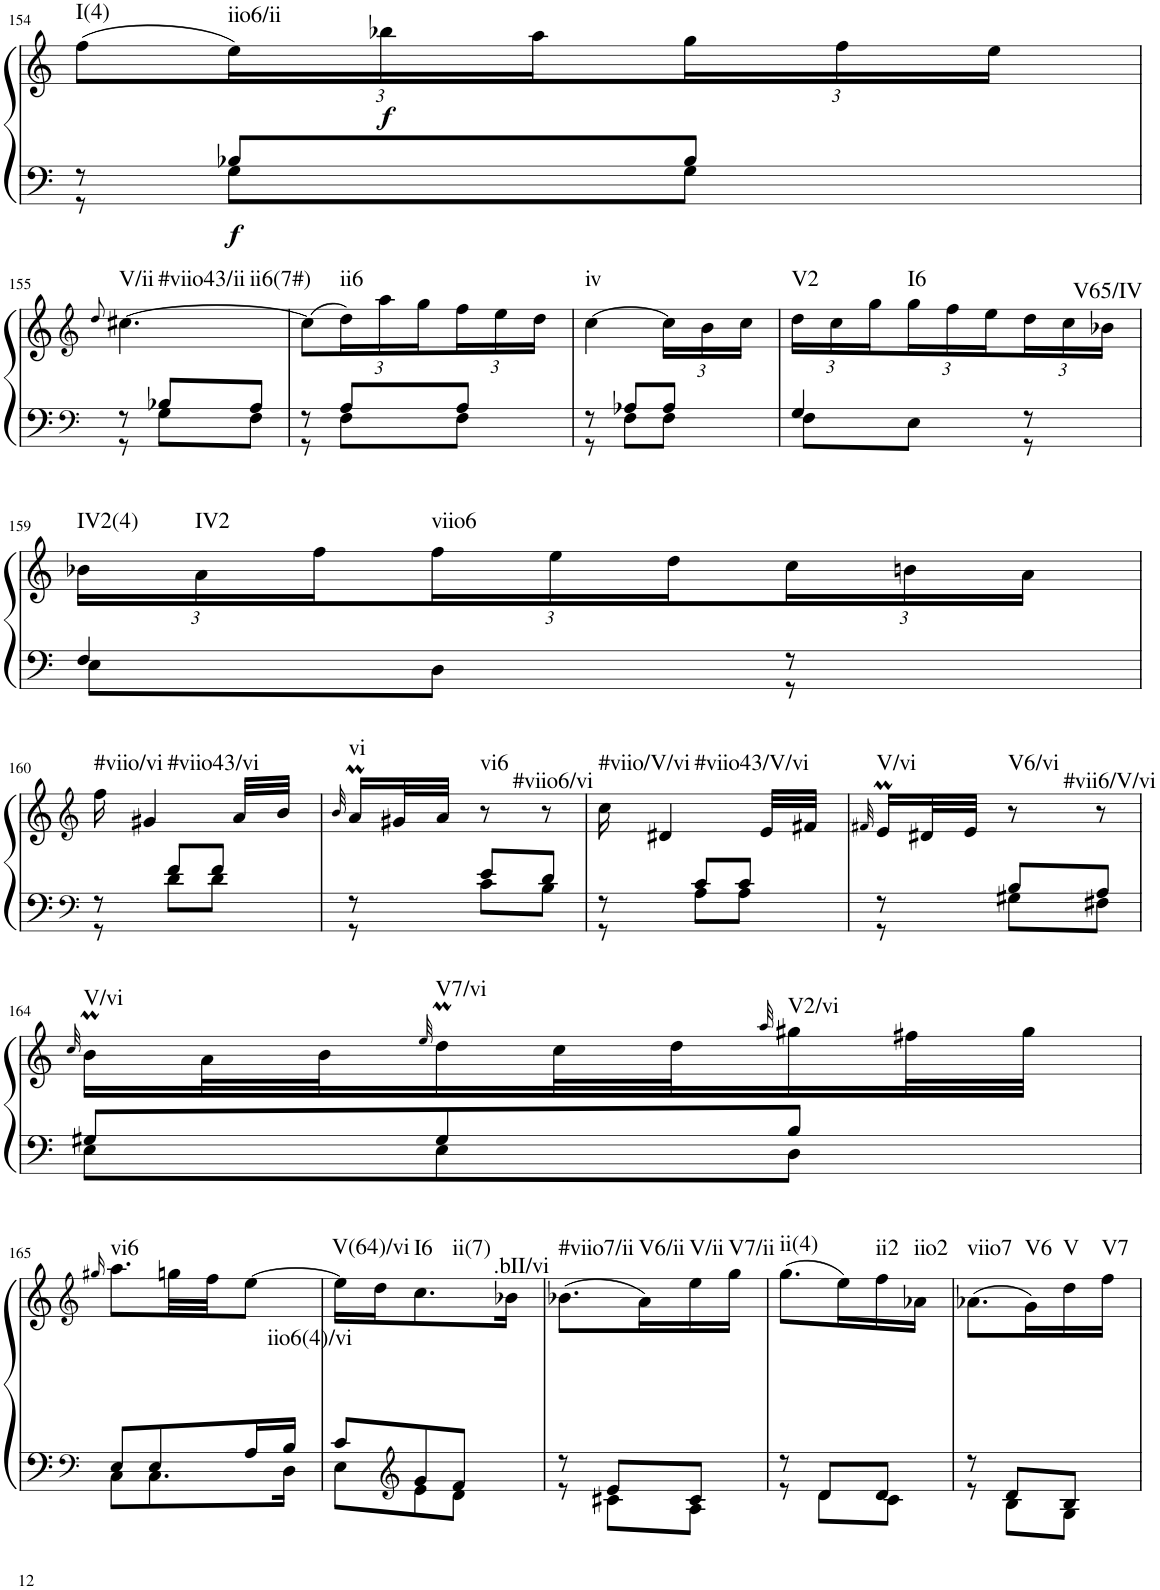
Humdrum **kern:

**kern	**kern	**dynam	**harte
*part1	*part1	*part1	*part1
*staff2	*staff1	*staff1/2	*
*I"unbenannt	*	*	*
!!LO:PB:g=z
*clefF4	*clefG2	*	*
*k[]	*k[]	*	*
*M3/8	*M3/8	*	*
=154	=154	=154	=154
*^	*	*	*
!	!	!	!	!LO:H:kt=I(4)
8r	8r	(8ff\L	.	N
*	*	*Xbrackettup	*	*
!	!	!	!LO:DY:b=2	!LO:H:kt=iio6/ii
8B-X/L	8G\L	24ee\L)	f	N
!	!	!	!LO:DY:b	!
.	.	24bb-X\	f	.
.	.	24aa\	.	.
8B-/J	8G\J	24gg\	.	.
.	.	24ff\	.	.
.	.	24ee\JJ	.	.
!!LO:LB:g=z
=155	=155	=155	=155	=155
*clefF4	*	*clefG2	*	*
.	.	8qdd/	.	.
!	!	!	!	!LO:H:n=1:kt=V/ii
!	!	!	!	!LO:H:n=2:kt=#viio43/ii
!	!	!	!	!LO:H:n=3:kt=ii6(7#)
8r	8r	[4.cc#X\	.	N N N
8B-X/L	8G\L	.	.	.
8A/J	8F\J	.	.	.
=156	=156	=156	=156	=156
8r	8r	(8cc#\L]	.	.
!	!	!	!	!LO:H:kt=ii6
8A/L	8F\L	24dd\L)	.	N
.	.	24aa\	.	.
.	.	24gg\	.	.
8A/J	8F\J	24ff\	.	.
.	.	24ee\	.	.
.	.	24dd\JJ	.	.
=157	=157	=157	=157	=157
!	!	!	!	!LO:H:kt=iv
8r	8r	[4cc\	.	N
8A-X/L	8F\L	.	.	.
8A-/J	8F\J	24cc\LL]	.	.
.	.	24b\	.	.
.	.	24cc\JJ	.	.
=158	=158	=158	=158	=158
!	!	!	!	!LO:H:kt=V2
4G/	8F\L	24dd\LL	.	N
.	.	24cc\	.	.
.	.	24gg\	.	.
!	!	!	!	!LO:H:kt=I6
.	8E\J	24gg\	.	N
.	.	24ff\	.	.
.	.	24ee\	.	.
8r	8r	24dd\	.	.
.	.	24cc\	.	.
!	!	!	!	!LO:H:kt=V65/IV
.	.	24b-X\JJ	.	N
!!LO:LB:g=z
=159	=159	=159	=159	=159
!	!	!	!	!LO:H:kt=IV2(4)
4F/	8E\L	24b-X\LL	.	N
!	!	!	!	!LO:H:kt=IV2
.	.	24a\	.	N
.	.	24ff\	.	.
!	!	!	!	!LO:H:kt=viio6
.	8D\J	24ff\	.	N
.	.	24ee\	.	.
.	.	24dd\	.	.
8r	8r	24cc\	.	.
.	.	24bn\	.	.
.	.	24a\JJ	.	.
!!LO:LB:g=z
=160	=160	=160	=160	=160
*clefF4	*	*clefG2	*	*
!	!	!	!	!LO:H:kt=#viio/vi
8r	8r	16ff\	.	N
!	!	!	!	!LO:H:kt=#viio43/vi
.	.	4g#X/	.	N
8f/L	8d\L	.	.	.
8f/J	8d\J	.	.	.
.	.	32a/LLL	.	.
.	.	32b/JJJ	.	.
=161	=161	=161	=161	=161
.	.	32qb/	.	.
!	!	!	!	!LO:H:kt=vi
8r	8r	16aM/LL	.	N
.	.	32g#X/L	.	.
.	.	32a/JJJ	.	.
!	!	!	!	!LO:H:kt=vi6
8e/L	8c\L	8r	.	N
!	!	!	!	!LO:H:kt=#viio6/vi
8d/J	8B\J	8r	.	N
=162	=162	=162	=162	=162
!	!	!	!	!LO:H:kt=#viio/V/vi
8r	8r	16cc\	.	N
!	!	!	!	!LO:H:kt=#viio43/V/vi
.	.	4d#X/	.	N
8c/L	8A\L	.	.	.
8c/J	8A\J	.	.	.
.	.	32e/LLL	.	.
.	.	32f#X/JJJ	.	.
=163	=163	=163	=163	=163
.	.	32qf#X/	.	.
!	!	!	!	!LO:H:kt=V/vi
8r	8r	16em/LL	.	N
.	.	32d#X/L	.	.
.	.	32e/JJJ	.	.
!	!	!	!	!LO:H:kt=V6/vi
8B/L	8G#X\L	8r	.	N
!	!	!	!	!LO:H:kt=#vii6/V/vi
8A/J	8F#X\J	8r	.	N
!!LO:LB:g=z
=164	=164	=164	=164	=164
.	.	32qcc/	.	.
!	!	!	!	!LO:H:kt=V/vi
8G#X/L	8E\L	16bm\LL	.	N
.	.	32a\L	.	.
.	.	32b\J	.	.
.	.	32qee/	.	.
!	!	!	!	!LO:H:kt=V7/vi
8G#/	8E\	16ddM\	.	N
.	.	32cc\L	.	.
.	.	32dd\J	.	.
.	.	32qaa/	.	.
!	!	!	!	!LO:H:kt=V2/vi
8B/J	8D\J	16gg#X\	.	N
.	.	32ff#X\L	.	.
.	.	32gg#\JJJ	.	.
!!LO:LB:g=z
=165	=165	=165	=165	=165
*clefF4	*	*clefG2	*	*
.	.	16qgg#X/	.	.
!	!	!	!	!LO:H:kt=vi6
*	*	*^	*	*
8E/L	8C\L	8.aa\L	4ryy	.	N
8E/	8.C\	.	.	.	.
.	.	32ggn\LL	.	.	.
.	.	32ff\JJ	.	.	.
16A/L	.	[8ee\J	16ryy	.	.
!	!	!	!	!	!LO:H:kt=iio6(4)/vi
16B/JJ	16D\Jk	.	16ryy	.	N
=166	=166	=166	=166	=166	=166
!	!	!	!	!	!LO:H:kt=V(64)/vi
*	*	*v	*v	*	*
8c/L	8E\L	16ee\LL]	.	N
.	.	16dd\J	.	.
*clefG2	*	*	*	*
!	!	!	!	!LO:H:n=1:kt=I6
!	!	!	!	!LO:H:n=2:kt=ii(7)
8g/	8e\	8.cc\	.	N N
8f/J	8d\J	.	.	.
!	!	!	!	!LO:H:kt=.bII/vi
.	.	16b-X\Jk	.	N
=167	=167	=167	=167	=167
!	!	!	!	!LO:H:kt=#viio7/ii
8r	8r	(8.b-X\L	.	N
8e/L	8c#X\L	.	.	.
!	!	!	!	!LO:H:kt=V6/ii
.	.	16a\L)	.	N
!	!	!	!	!LO:H:kt=V/ii
8c#/J	8A\J	16ee\	.	N
!	!	!	!	!LO:H:kt=V7/ii
.	.	16gg\JJ	.	N
=168	=168	=168	=168	=168
!	!	!	!	!LO:H:kt=ii(4)
8r	8r	(8.gg\L	.	N
8d/L	8d\L	.	.	.
.	.	16ee\L)	.	.
!	!	!	!	!LO:H:kt=ii2
8d/J	8c\J	16ff\	.	N
!	!	!	!	!LO:H:kt=iio2
.	.	16a-X\JJ	.	N
=169	=169	=169	=169	=169
!	!	!	!	!LO:H:kt=viio7
8r	8r	(8.a-X\L	.	N
8d/L	8B\L	.	.	.
!	!	!	!	!LO:H:kt=V6
.	.	16g\L)	.	N
!	!	!	!	!LO:H:kt=V
8B/J	8G\J	16dd\	.	N
!	!	!	!	!LO:H:kt=V7
.	.	16ff\JJ	.	N
*v	*v	*	*	*
=	=	=	=
*-	*-	*-	*-
